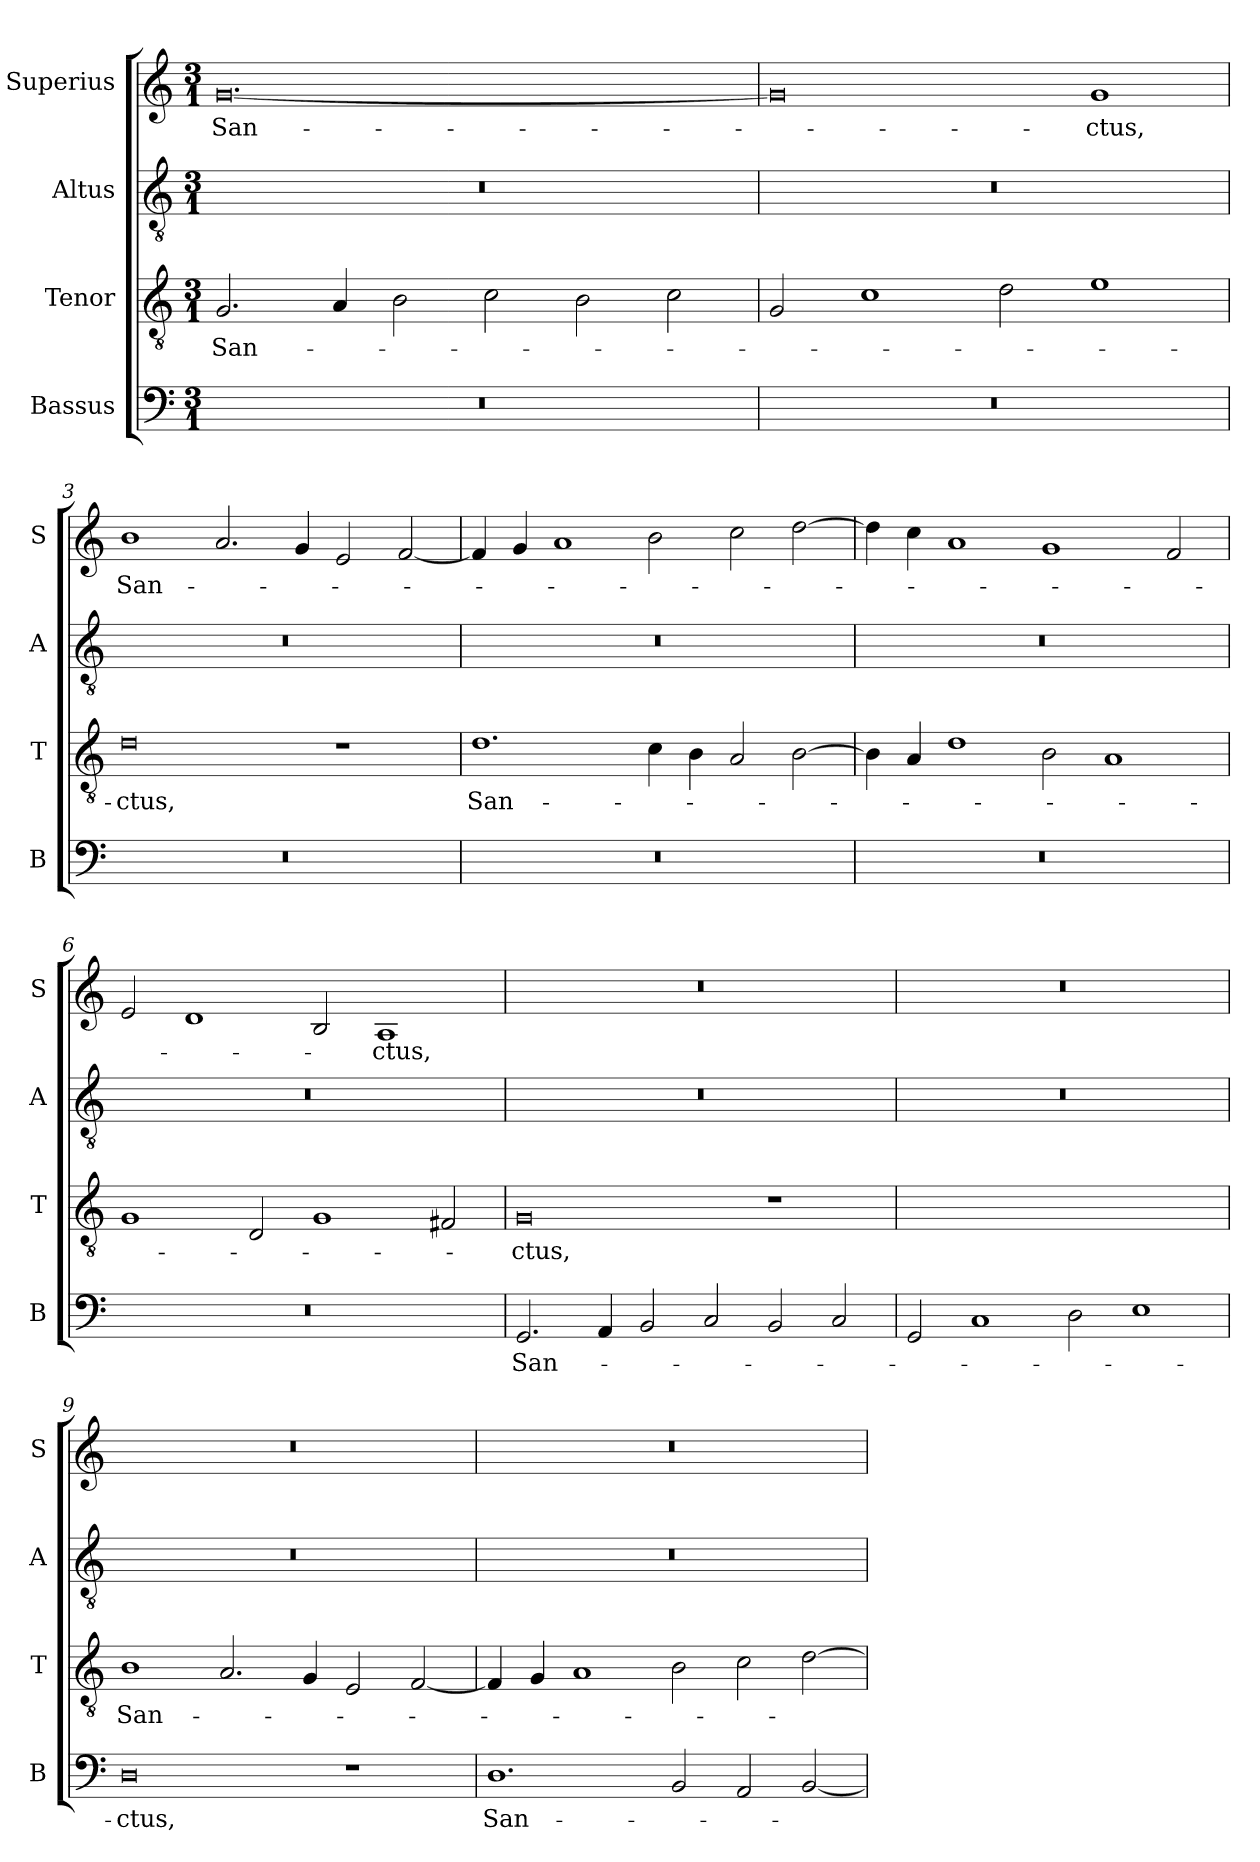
**kern	**text	**kern	**text	**kern	**kern	**text
*part4	*part4	*part3	*part3	*part2	*part1	*part1
*staff4	*staff4	*staff3	*staff3	*staff2	*staff1	*staff1
*I"Bassus	*	*I"Tenor	*	*I"Altus	*I"Superius	*
*I'B	*	*I'T	*	*I'A	*I'S	*
*clefF4	*	*clefGv2	*	*clefGv2	*clefG2	*
*k[]	*	*k[]	*	*k[]	*k[]	*
*M3/1	*	*M3/1	*	*M3/1	*M3/1	*
=1	=1	=1	=1	=1	=1	=1
0.r	.	2.G	San-	0.r	[0.g	San-
.	.	4A	.	.	.	.
.	.	2B	.	.	.	.
.	.	2c	.	.	.	.
.	.	2B	.	.	.	.
.	.	2c	.	.	.	.
=2	=2	=2	=2	=2	=2	=2
0.r	.	2G	.	0.r	0g]	.
.	.	1c	.	.	.	.
.	.	2d	.	.	.	.
.	.	1e	.	.	1g	-ctus,
=3	=3	=3	=3	=3	=3	=3
!	!	!	!	!	!	!LO:LY:i
0.r	.	0d	-ctus,	0.r	1b	San-
.	.	.	.	.	2.a	.
.	.	.	.	.	4g	.
.	.	1r	.	.	2e	.
.	.	.	.	.	[2f	.
=4	=4	=4	=4	=4	=4	=4
!	!	!	!LO:LY:i	!	!	!
0.r	.	1.d	San-	0.r	4f]	.
.	.	.	.	.	4g	.
.	.	.	.	.	1a	.
.	.	4c	.	.	2b	.
.	.	4B	.	.	.	.
.	.	2A	.	.	2cc	.
.	.	[2B	.	.	[2dd	.
=5	=5	=5	=5	=5	=5	=5
0.r	.	4B]	.	0.r	4dd]	.
.	.	4A	.	.	4cc	.
.	.	1d	.	.	1a	.
.	.	2B	.	.	1g	.
.	.	1A	.	.	.	.
.	.	.	.	.	2f	.
=6	=6	=6	=6	=6	=6	=6
0.r	.	1G	.	0.r	2e	.
.	.	.	.	.	1d	.
.	.	2D	.	.	.	.
.	.	1G	.	.	2B	.
!	!	!	!	!	!	!LO:LY:i
.	.	.	.	.	1A	-ctus,
.	.	2F#X	.	.	.	.
=7	=7	=7	=7	=7	=7	=7
!	!	!	!LO:LY:i	!	!	!
2.GG	San-	0G	-ctus,	0.r	0.r	.
4AA	.	.	.	.	.	.
2BB	.	.	.	.	.	.
2C	.	.	.	.	.	.
2BB	.	1r	.	.	.	.
2C	.	.	.	.	.	.
=8	=8	=8	=8	=8	=8	=8
2GG	.	0.ryy	.	0.r	0.r	.
1C	.	.	.	.	.	.
2D	.	.	.	.	.	.
1E	.	.	.	.	.	.
=9	=9	=9	=9	=9	=9	=9
0D	-ctus,	1B	San-	0.r	0.r	.
.	.	2.A	.	.	.	.
.	.	4G	.	.	.	.
1r	.	2E	.	.	.	.
.	.	[2F	.	.	.	.
=10	=10	=10	=10	=10	=10	=10
!	!LO:LY:i	!	!	!	!	!
1.D	San-	4F]	.	0.r	0.r	.
.	.	4G	.	.	.	.
.	.	1A	.	.	.	.
2BB	.	2B	.	.	.	.
2AA	.	2c	.	.	.	.
[2BB	.	[2d	.	.	.	.
=	=	=	=	=	=	=
*-	*-	*-	*-	*-	*-	*-
